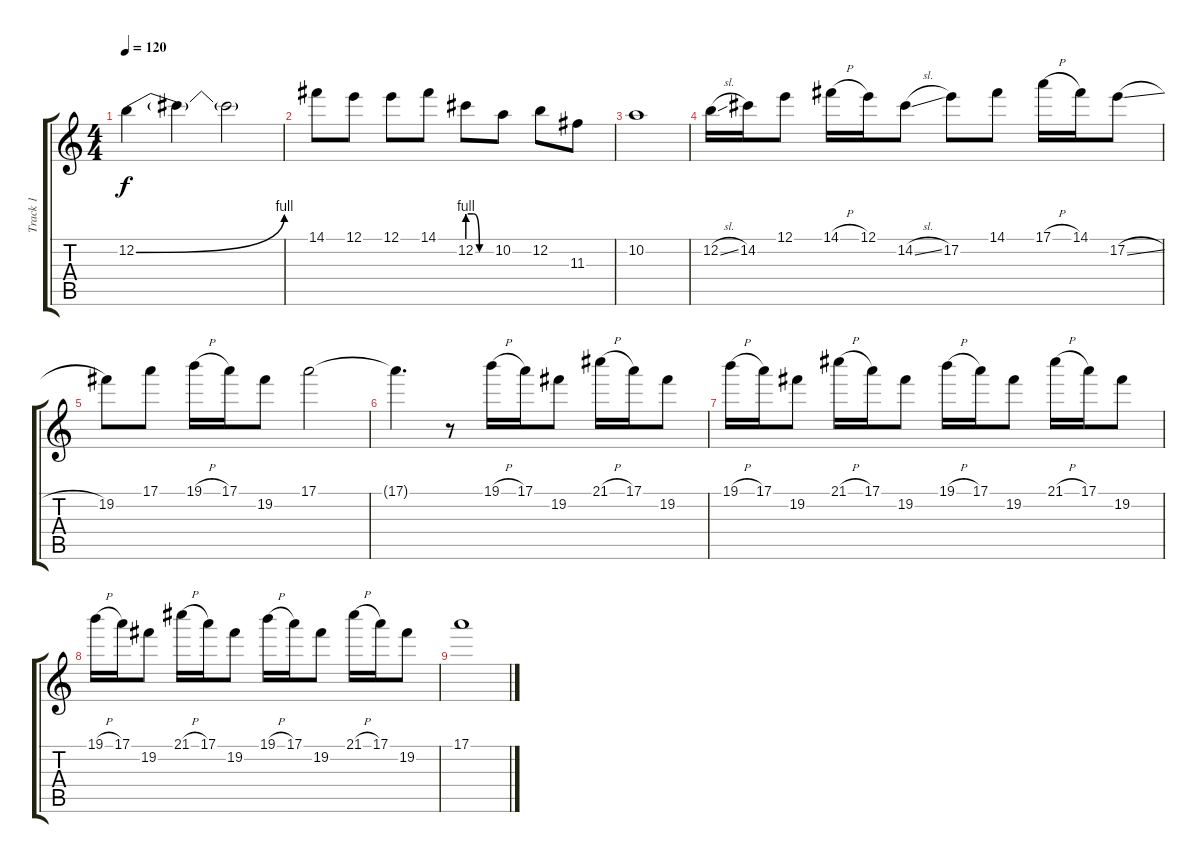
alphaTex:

\track ("Track 1" "Track 1") {instrument acousticguitarsteel}
\staff {score tabs}
\tuning (E4 B3 G3 D3 A2 E2) {hide}
\ts (4 4)
\tempo 120
\clef g2
\ks c
12.2{be (bend 0 0 60 4)}.4{dy f} 12.2{t}.4 12.2{t}.2 |
14.1.8 12.1.8 12.1.8 14.1.8 12.2{be (custom 0 4 15 4 30 0 60 0)}.8 10.2.8 12.2.8 11.3.8 |
10.2.1 |
12.2{sl}.16 14.2.16 12.1.8 14.1{h}.16 12.1.16 14.2{sl}.8 17.2.8 14.1.8 17.1{h}.16 14.1.16 17.2{sl}.8 |
19.2.8 17.1.8 19.1{h}.16 17.1.16 19.2.8 17.1.2 |
17.1{t}.4{d} r.8 19.1{h}.16 17.1.16 19.2.8 21.1{h}.16 17.1.16 19.2.8 |
19.1{h}.16 17.1.16 19.2.8 21.1{h}.16 17.1.16 19.2.8 19.1{h}.16 17.1.16 19.2.8 21.1{h}.16 17.1.16 19.2.8 |
19.1{h}.16 17.1.16 19.2.8 21.1{h}.16 17.1.16 19.2.8 19.1{h}.16 17.1.16 19.2.8 21.1{h}.16 17.1.16 19.2.8 |
17.1.1
